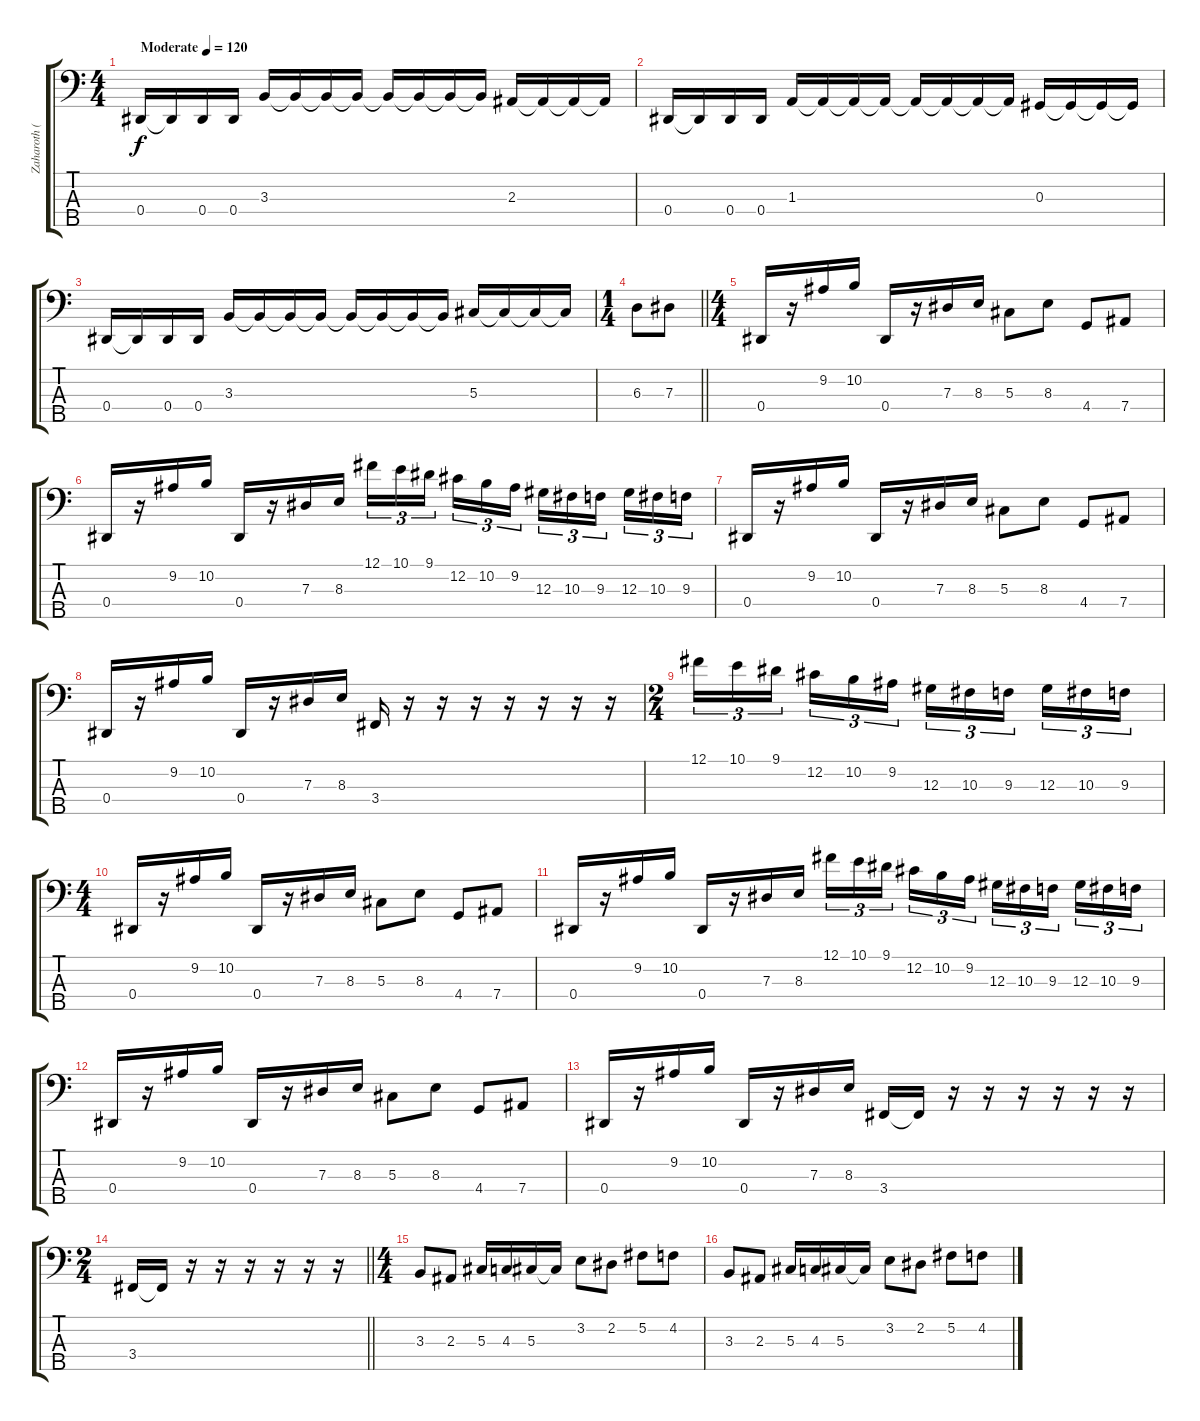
\track ("Zaharoth (Bass)" "Zaharoth (") {instrument electricbassfinger}
\staff {score tabs}
\tuning (Gb2 Db2 Ab1 Eb1 Bb0) {hide}
\ts (4 4)
\tempo (120 "Moderate")
\clef f4
\ks c
0.4.16{dy f instrument electricbassfinger} 0.4{t}.16 0.4.16 0.4.16 3.3.16 3.3{t}.16 3.3{t}.16 3.3{t}.16 3.3{t}.16 3.3{t}.16 3.3{t}.16 3.3{t}.16 2.3.16 2.3{t}.16 2.3{t}.16 2.3{t}.16 |
0.4.16 0.4{t}.16 0.4.16 0.4.16 1.3.16 1.3{t}.16 1.3{t}.16 1.3{t}.16 1.3{t}.16 1.3{t}.16 1.3{t}.16 1.3{t}.16 0.3.16 0.3{t}.16 0.3{t}.16 0.3{t}.16 |
0.4.16 0.4{t}.16 0.4.16 0.4.16 3.3.16 3.3{t}.16 3.3{t}.16 3.3{t}.16 3.3{t}.16 3.3{t}.16 3.3{t}.16 3.3{t}.16 5.3.16 5.3{t}.16 5.3{t}.16 5.3{t}.16 |
\ts (1 4)
\barLineRight lightlight
6.3.8 7.3.8 |
\ts (4 4)
0.4.16 r.16 9.2.16 10.2.16 0.4.16 r.16 7.3.16 8.3.16 5.3.8 8.3.8 4.4.8 7.4.8 |
0.4.16 r.16 9.2.16 10.2.16 0.4.16 r.16 7.3.16 8.3.16 12.1.16{tu (3 2)} 10.1.16{tu (3 2)} 9.1.16{tu (3 2) beam splitsecondary} 12.2.16{tu (3 2)} 10.2.16{tu (3 2)} 9.2.16{tu (3 2)} 12.3.16{tu (3 2)} 10.3.16{tu (3 2)} 9.3.16{tu (3 2) beam splitsecondary} 12.3.16{tu (3 2)} 10.3.16{tu (3 2)} 9.3.16{tu (3 2)} |
0.4.16 r.16 9.2.16 10.2.16 0.4.16 r.16 7.3.16 8.3.16 5.3.8 8.3.8 4.4.8 7.4.8 |
0.4.16 r.16 9.2.16 10.2.16 0.4.16 r.16 7.3.16 8.3.16 3.4.16 r.16 r.16 r.16 r.16 r.16 r.16 r.16 |
\ts (2 4)
12.1.16{tu (3 2)} 10.1.16{tu (3 2)} 9.1.16{tu (3 2) beam splitsecondary} 12.2.16{tu (3 2)} 10.2.16{tu (3 2)} 9.2.16{tu (3 2)} 12.3.16{tu (3 2)} 10.3.16{tu (3 2)} 9.3.16{tu (3 2) beam splitsecondary} 12.3.16{tu (3 2)} 10.3.16{tu (3 2)} 9.3.16{tu (3 2)} |
\ts (4 4)
0.4.16 r.16 9.2.16 10.2.16 0.4.16 r.16 7.3.16 8.3.16 5.3.8 8.3.8 4.4.8 7.4.8 |
0.4.16 r.16 9.2.16 10.2.16 0.4.16 r.16 7.3.16 8.3.16 12.1.16{tu (3 2)} 10.1.16{tu (3 2)} 9.1.16{tu (3 2) beam splitsecondary} 12.2.16{tu (3 2)} 10.2.16{tu (3 2)} 9.2.16{tu (3 2)} 12.3.16{tu (3 2)} 10.3.16{tu (3 2)} 9.3.16{tu (3 2) beam splitsecondary} 12.3.16{tu (3 2)} 10.3.16{tu (3 2)} 9.3.16{tu (3 2)} |
0.4.16 r.16 9.2.16 10.2.16 0.4.16 r.16 7.3.16 8.3.16 5.3.8 8.3.8 4.4.8 7.4.8 |
0.4.16 r.16 9.2.16 10.2.16 0.4.16 r.16 7.3.16 8.3.16 3.4.16 3.4{t}.16 r.16 r.16 r.16 r.16 r.16 r.16 |
\ts (2 4)
\barLineRight lightlight
3.4.16 3.4{t}.16 r.16 r.16 r.16 r.16 r.16 r.16 |
\ts (4 4)
3.3.8 2.3.8 5.3.16 4.3.16 5.3.16 5.3{t}.16 3.2.8 2.2.8 5.2.8 4.2.8 |
3.3.8 2.3.8 5.3.16 4.3.16 5.3.16 5.3{t}.16 3.2.8 2.2.8 5.2.8 4.2.8
